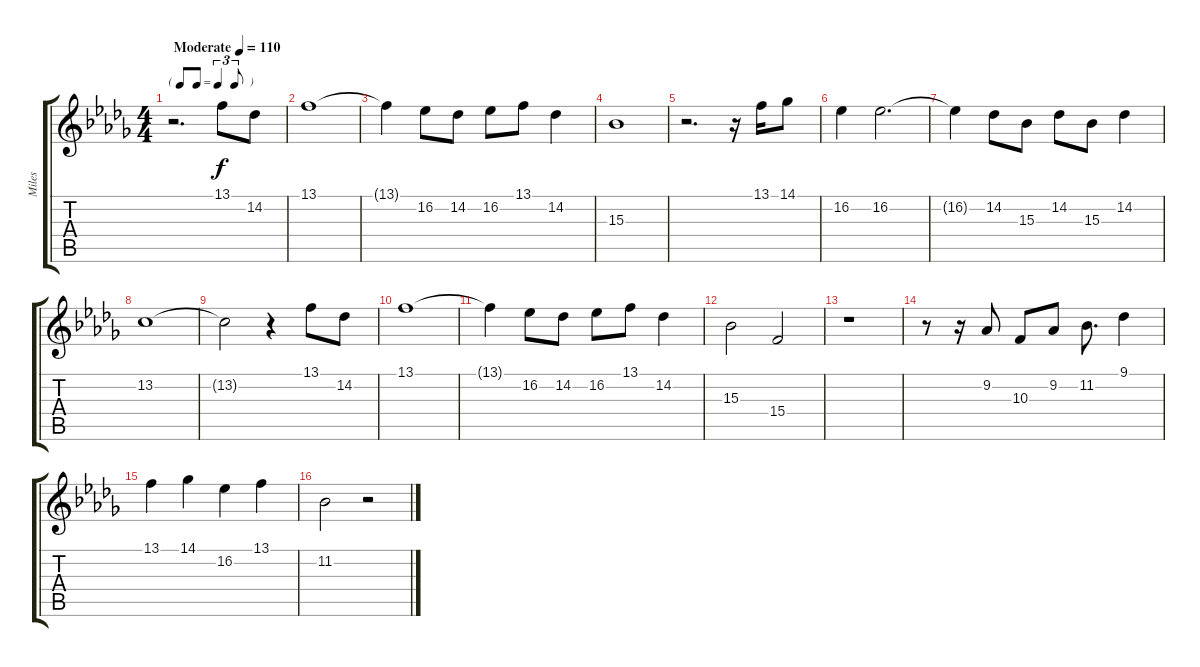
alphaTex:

\track ("Miles" "Miles") {instrument trumpet}
\staff {score tabs}
\tuning (E4 B3 G3 D3 A2 E2) {hide}
\ts (4 4)
\tf triplet8th
\tempo (110 "Moderate")
\clef g2
\ks db
r.2{d dy f instrument trumpet} 13.1.8 14.2.8 |
13.1.1 |
13.1{t}.4 16.2.8 14.2.8 16.2.8 13.1.8 14.2.4 |
15.3.1 |
r.2{d} r.16 13.1.16 14.1.8 |
16.2.4 16.2.2{d} |
16.2{t}.4 14.2.8 15.3.8 14.2.8 15.3.8 14.2.4 |
13.2.1 |
13.2{t}.2 r.4 13.1.8 14.2.8 |
13.1.1 |
13.1{t}.4 16.2.8 14.2.8 16.2.8 13.1.8 14.2.4 |
15.3.2 15.4.2 |
r.1 |
r.8 r.16 9.2.8 10.3.8 9.2.8 11.2.8{d} 9.1.4 |
13.1.4 14.1.4 16.2.4 13.1.4 |
11.2.2 r.2
